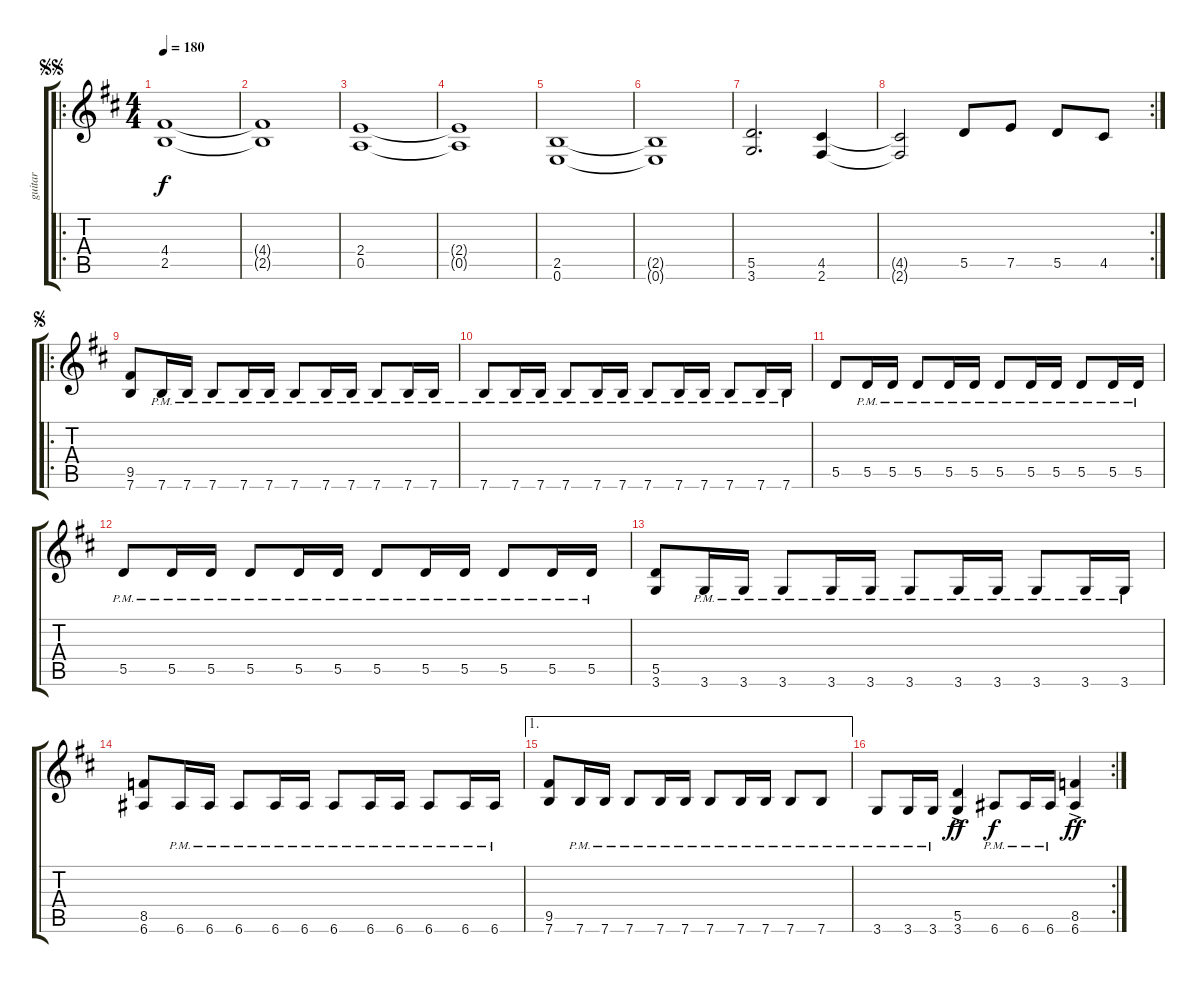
\track ("guitar" "guitar") {instrument distortionguitar}
\staff {score tabs}
\tuning (E4 B3 G3 D3 A2 E2) {hide}
\ro
\ts (4 4)
\jump segnosegno
\tempo 180
\clef g2
\ks d
(4.4 2.5).1{dy f instrument distortionguitar} |
(4.4{t} 2.5{t}).1 |
(2.4 0.5).1 |
(2.4{t} 0.5{t}).1 |
(2.5 0.6).1 |
(2.5{t} 0.6{t}).1 |
(5.5 3.6).2{d} (4.5 2.6).4 |
\rc 2
(4.5{t} 2.6{t}).2 5.5.8 7.5.8 5.5.8 4.5.8 |
\ro
\jump segno
(9.5 7.6).8 7.6{pm}.16 7.6{pm}.16 7.6{pm}.8 7.6{pm}.16 7.6{pm}.16 7.6{pm}.8 7.6{pm}.16 7.6{pm}.16 7.6{pm}.8 7.6{pm}.16 7.6{pm}.16 |
7.6{pm}.8 7.6{pm}.16 7.6{pm}.16 7.6{pm}.8 7.6{pm}.16 7.6{pm}.16 7.6{pm}.8 7.6{pm}.16 7.6{pm}.16 7.6{pm}.8 7.6{pm}.16 7.6{pm}.16 |
5.5.8 5.5{pm}.16 5.5{pm}.16 5.5{pm}.8 5.5{pm}.16 5.5{pm}.16 5.5{pm}.8 5.5{pm}.16 5.5{pm}.16 5.5{pm}.8 5.5{pm}.16 5.5{pm}.16 |
5.5{pm}.8 5.5{pm}.16 5.5{pm}.16 5.5{pm}.8 5.5{pm}.16 5.5{pm}.16 5.5{pm}.8 5.5{pm}.16 5.5{pm}.16 5.5{pm}.8 5.5{pm}.16 5.5{pm}.16 |
(5.5 3.6).8 3.6{pm}.16 3.6{pm}.16 3.6{pm}.8 3.6{pm}.16 3.6{pm}.16 3.6{pm}.8 3.6{pm}.16 3.6{pm}.16 3.6{pm}.8 3.6{pm}.16 3.6{pm}.16 |
(8.5 6.6).8 6.6{pm}.16 6.6{pm}.16 6.6{pm}.8 6.6{pm}.16 6.6{pm}.16 6.6{pm}.8 6.6{pm}.16 6.6{pm}.16 6.6{pm}.8 6.6{pm}.16 6.6{pm}.16 |
\ae 1
(9.5 7.6).8 7.6{pm}.16 7.6{pm}.16 7.6{pm}.8 7.6{pm}.16 7.6{pm}.16 7.6{pm}.8 7.6{pm}.16 7.6{pm}.16 7.6{pm}.8 7.6{pm}.8 |
\rc 2
3.6{pm}.8 3.6{pm}.16 3.6{pm}.16 (5.5{ac} 3.6{ac}).4{dy ff} 6.6{pm}.8{dy f} 6.6{pm}.16 6.6{pm}.16 (8.5{ac} 6.6{ac}).4{dy ff}
